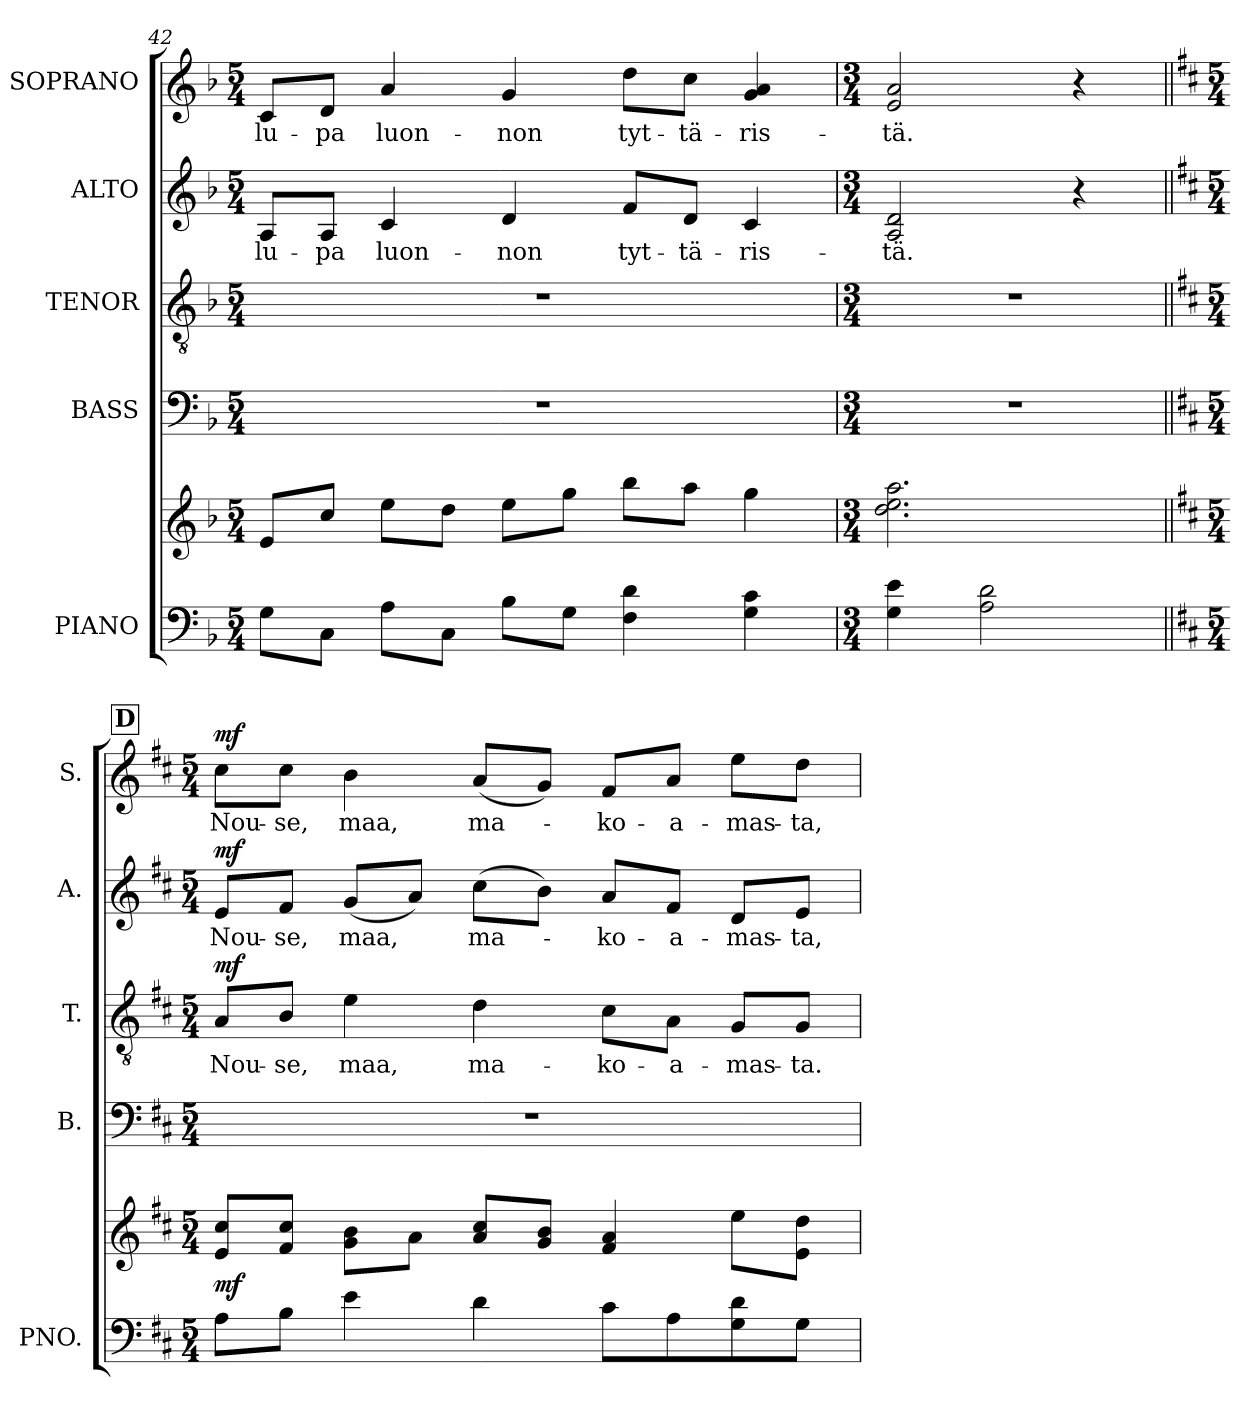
**kern	**kern	**dynam	**kern	**kern	**text	**dynam	**kern	**text	**dynam	**kern	**text	**dynam
*part5	*part5	*part5	*part4	*part3	*part3	*part3	*part2	*part2	*part2	*part1	*part1	*part1
*staff6	*staff5	*staff5/6	*staff4	*staff3	*staff3	*staff3	*staff2	*staff2	*staff2	*staff1	*staff1	*staff1
*I"PIANO	*	*	*I"BASS	*I"TENOR	*	*	*I"ALTO	*	*	*I"SOPRANO	*	*
*I'PNO.	*	*	*I'B.	*I'T.	*	*	*I'A.	*	*	*I'S.	*	*
!!LO:LB:g=z
*clefF4	*clefG2	*	*clefF4	*clefGv2	*	*	*clefG2	*	*	*clefG2	*	*
*	*	*	*	*ITrd7c12	*	*	*	*	*	*	*	*
*k[b-]	*k[b-]	*	*k[b-]	*k[b-]	*	*	*k[b-]	*	*	*k[b-]	*	*
*F:	*F:	*	*F:	*F:	*	*	*F:	*	*	*F:	*	*
*M5/4	*M5/4	*	*M5/4	*M5/4	*	*	*M5/4	*	*	*M5/4	*	*
=42	=42	=42	=42	=42	=42	=42	=42	=42	=42	=42	=42	=42
!	!	!	!LO:N:vis=1	!LO:N:vis=1	!	!	!	!	!	!	!	!
!	!	!	!	!	!	!	!	!LO:LY:b:color=#000000	!	!	!	!
!	!	!	!	!	!	!	!	!	!	!	!LO:LY:b:color=#000000	!
8Gi\L	8ei/L	.	4%5r	4%5r	.	.	8Ai/L	lu-	.	8ci/L	lu-	.
!	!	!	!	!	!	!	!	!LO:LY:b:color=#000000	!	!	!	!
!	!	!	!	!	!	!	!	!	!	!	!LO:LY:b:color=#000000	!
8Ci\J	8cci/J	.	.	.	.	.	8Ai/J	-pa	.	8di/J	-pa	.
!	!	!	!	!	!	!	!	!LO:LY:b:color=#000000	!	!	!	!
!	!	!	!	!	!	!	!	!	!	!	!LO:LY:b:color=#000000	!
8Ai\L	8eei\L	.	.	.	.	.	4ci/	luon-	.	4ai/	luon-	.
8Ci\J	8ddi\J	.	.	.	.	.	.	.	.	.	.	.
!	!	!	!	!	!	!	!	!LO:LY:b:color=#000000	!	!	!	!
!	!	!	!	!	!	!	!	!	!	!	!LO:LY:b:color=#000000	!
8B-i\L	8eei\L	.	.	.	.	.	4di/	-non	.	4gi/	-non	.
8Gi\J	8ggi\J	.	.	.	.	.	.	.	.	.	.	.
!	!	!	!	!	!	!	!	!LO:LY:b:color=#000000	!	!	!	!
!	!	!	!	!	!	!	!	!	!	!	!LO:LY:b:color=#000000	!
4Fi\ 4di	8bb-i\L	.	.	.	.	.	8fi/L	tyt-	.	8ddi\L	tyt-	.
!	!	!	!	!	!	!	!	!LO:LY:b:color=#000000	!	!	!	!
!	!	!	!	!	!	!	!	!	!	!	!LO:LY:b:color=#000000	!
.	8aai\J	.	.	.	.	.	8di/J	-tä-	.	8cci\J	-tä-	.
!	!	!	!	!	!	!	!	!LO:LY:b:color=#000000	!	!	!	!
!	!	!	!	!	!	!	!	!	!	!	!LO:LY:b:color=#000000	!
4Gi\ 4ci	4ggi\	.	.	.	.	.	4ci/	-ris-	.	4gi/ 4ai	-ris-	.
=43	=43	=43	=43	=43	=43	=43	=43	=43	=43	=43	=43	=43
*M3/4	*M3/4	*	*M3/4	*M3/4	*	*	*M3/4	*	*	*M3/4	*	*
!	!	!	!	!	!	!	!	!LO:LY:b:color=#000000	!	!	!	!
!	!	!	!	!	!	!	!	!	!	!	!LO:LY:b:color=#000000	!
4Gi\ 4ei	2.ddi\ 2.eei 2.aai	.	2.r	2.r	.	.	2Ai/ 2di	-tä.	.	2ei/ 2ai	-tä.	.
2Ai\ 2di	.	.	.	.	.	.	.	.	.	.	.	.
.	.	.	.	.	.	.	4r	.	.	4r	.	.
!!LO:REH:place=s1:color=#000000:enc=box:fs=19.9975:t=D
=44||	=44||	=44||	=44||	=44||	=44||	=44||	=44||	=44||	=44||	=44||	=44||	=44||
*k[f#c#]	*k[f#c#]	*	*k[f#c#]	*k[f#c#]	*	*	*k[f#c#]	*	*	*k[f#c#]	*	*
*D:	*D:	*	*D:	*D:	*	*	*D:	*	*	*D:	*	*
*M5/4	*M5/4	*	*M5/4	*M5/4	*	*	*M5/4	*	*	*M5/4	*	*
!	!	!	!LO:N:vis=1	!	!	!	!	!	!	!	!	!
!	!	!	!	!	!LO:LY:b:color=#000000	!	!	!	!	!	!	!
!	!	!	!	!	!	!	!	!LO:LY:b:color=#000000	!	!	!	!
!	!	!	!	!	!	!	!	!	!	!	!LO:LY:b:color=#000000	!
8Ai\L	8ei/ 8cc#iL	mf	4%5r	8AAi/L	Nou-	mf	8ei/L	Nou-	mf	8cc#i\L	Nou-	mf
!	!	!	!	!	!LO:LY:b:color=#000000	!	!	!	!	!	!	!
!	!	!	!	!	!	!	!	!LO:LY:b:color=#000000	!	!	!	!
!	!	!	!	!	!	!	!	!	!	!	!LO:LY:b:color=#000000	!
8Bi\J	8f#i/ 8cc#iJ	.	.	8BBi/J	-se,	.	8f#i/J	-se,	.	8cc#i\J	-se,	.
!	!	!	!	!	!LO:LY:b:color=#000000	!	!	!	!	!	!	!
!	!	!	!	!	!	!	!	!LO:LY:b:color=#000000	!	!	!	!
!	!	!	!	!	!	!	!	!	!	!	!LO:LY:b:color=#000000	!
4ei\	8gi\ 8biL	.	.	4Ei\	maa,	.	(8gi/L	maa,	.	4bi\	maa,	.
.	8ai\J	.	.	.	.	.	8ai/J)	.	.	.	.	.
!	!	!	!	!	!LO:LY:b:color=#000000	!	!	!	!	!	!	!
!	!	!	!	!	!	!	!	!LO:LY:b:color=#000000	!	!	!	!
!	!	!	!	!	!	!	!	!	!	!	!LO:LY:b:color=#000000	!
4di\	8ai/ 8cc#iL	.	.	4Di\	ma-	.	(8cc#i\L	ma-	.	(8ai/L	ma-	.
.	8gi/ 8biJ	.	.	.	.	.	8bi\J)	.	.	8gi/J)	.	.
!	!	!	!	!	!LO:LY:b:color=#000000	!	!	!	!	!	!	!
!	!	!	!	!	!	!	!	!LO:LY:b:color=#000000	!	!	!	!
!	!	!	!	!	!	!	!	!	!	!	!LO:LY:b:color=#000000	!
8c#i\L	4f#i/ 4ai	.	.	8C#i\L	-ko-	.	8ai/L	-ko-	.	8f#i/L	-ko-	.
!	!	!	!	!	!LO:LY:b:color=#000000	!	!	!	!	!	!	!
!	!	!	!	!	!	!	!	!LO:LY:b:color=#000000	!	!	!	!
!	!	!	!	!	!	!	!	!	!	!	!LO:LY:b:color=#000000	!
8Ai\	.	.	.	8AAi\J	-a-	.	8f#i/J	-a-	.	8ai/J	-a-	.
!	!	!	!	!	!LO:LY:b:color=#000000	!	!	!	!	!	!	!
!	!	!	!	!	!	!	!	!LO:LY:b:color=#000000	!	!	!	!
!	!	!	!	!	!	!	!	!	!	!	!LO:LY:b:color=#000000	!
8Gi\ 8di	8eei\L	.	.	8GGi/L	-mas-	.	8di/L	-mas-	.	8eei\L	-mas-	.
!	!	!	!	!	!LO:LY:b:color=#000000	!	!	!	!	!	!	!
!	!	!	!	!	!	!	!	!LO:LY:b:color=#000000	!	!	!	!
!	!	!	!	!	!	!	!	!	!	!	!LO:LY:b:color=#000000	!
8Gi\J	8ei\ 8ddiJ	.	.	8GGi/J	-ta.	.	8ei/J	-ta,	.	8ddi\J	-ta,	.
=	=	=	=	=	=	=	=	=	=	=	=	=
*-	*-	*-	*-	*-	*-	*-	*-	*-	*-	*-	*-	*-
